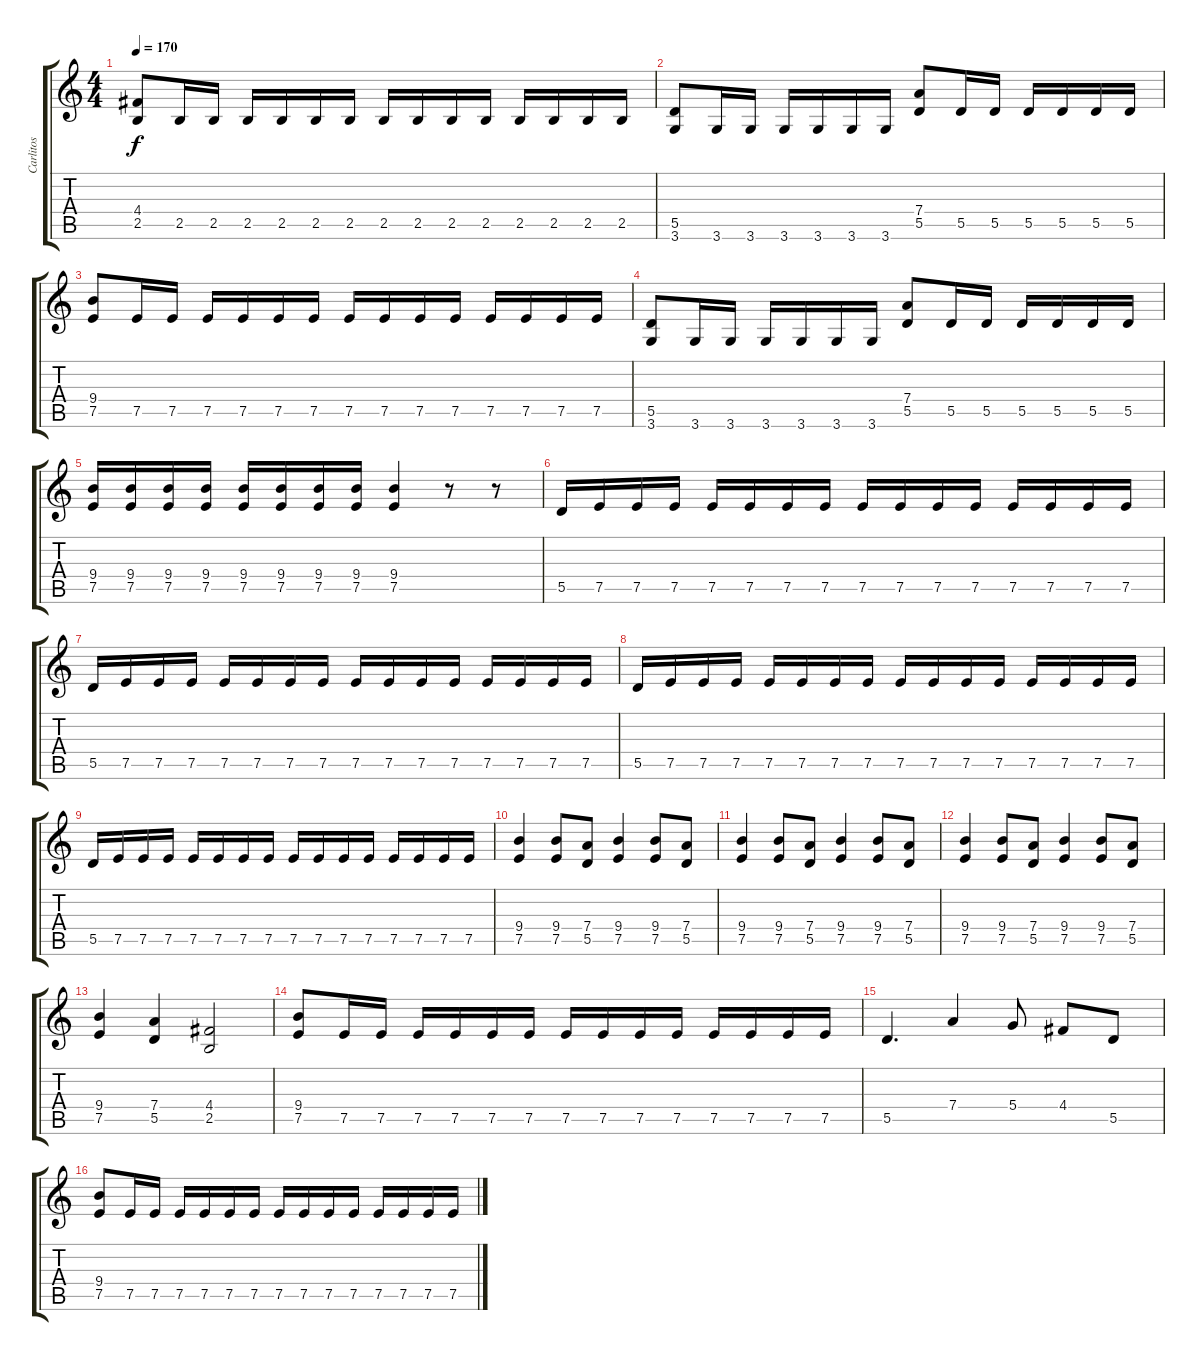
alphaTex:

\track ("Carlitos" "Carlitos") {instrument overdrivenguitar}
\staff {score tabs}
\tuning (E4 B3 G3 D3 A2 E2) {hide}
\ts (4 4)
\tempo 170
\clef g2
\ks c
(4.4 2.5).8{dy f} 2.5.16 2.5.16 2.5.16 2.5.16 2.5.16 2.5.16 2.5.16 2.5.16 2.5.16 2.5.16 2.5.16 2.5.16 2.5.16 2.5.16 |
(5.5 3.6).8 3.6.16 3.6.16 3.6.16 3.6.16 3.6.16 3.6.16 (7.4 5.5).8 5.5.16 5.5.16 5.5.16 5.5.16 5.5.16 5.5.16 |
(9.4 7.5).8 7.5.16 7.5.16 7.5.16 7.5.16 7.5.16 7.5.16 7.5.16 7.5.16 7.5.16 7.5.16 7.5.16 7.5.16 7.5.16 7.5.16 |
(5.5 3.6).8 3.6.16 3.6.16 3.6.16 3.6.16 3.6.16 3.6.16 (7.4 5.5).8 5.5.16 5.5.16 5.5.16 5.5.16 5.5.16 5.5.16 |
(9.4 7.5).16 (9.4 7.5).16 (9.4 7.5).16 (9.4 7.5).16 (9.4 7.5).16 (9.4 7.5).16 (9.4 7.5).16 (9.4 7.5).16 (9.4 7.5).4 r.8 r.8 |
5.5.16 7.5.16 7.5.16 7.5.16 7.5.16 7.5.16 7.5.16 7.5.16 7.5.16 7.5.16 7.5.16 7.5.16 7.5.16 7.5.16 7.5.16 7.5.16 |
5.5.16 7.5.16 7.5.16 7.5.16 7.5.16 7.5.16 7.5.16 7.5.16 7.5.16 7.5.16 7.5.16 7.5.16 7.5.16 7.5.16 7.5.16 7.5.16 |
5.5.16 7.5.16 7.5.16 7.5.16 7.5.16 7.5.16 7.5.16 7.5.16 7.5.16 7.5.16 7.5.16 7.5.16 7.5.16 7.5.16 7.5.16 7.5.16 |
5.5.16 7.5.16 7.5.16 7.5.16 7.5.16 7.5.16 7.5.16 7.5.16 7.5.16 7.5.16 7.5.16 7.5.16 7.5.16 7.5.16 7.5.16 7.5.16 |
(9.4 7.5).4 (9.4 7.5).8 (7.4 5.5).8 (9.4 7.5).4 (9.4 7.5).8 (7.4 5.5).8 |
(9.4 7.5).4 (9.4 7.5).8 (7.4 5.5).8 (9.4 7.5).4 (9.4 7.5).8 (7.4 5.5).8 |
(9.4 7.5).4 (9.4 7.5).8 (7.4 5.5).8 (9.4 7.5).4 (9.4 7.5).8 (7.4 5.5).8 |
(9.4 7.5).4 (7.4 5.5).4 (4.4 2.5).2 |
(9.4 7.5).8 7.5.16 7.5.16 7.5.16 7.5.16 7.5.16 7.5.16 7.5.16 7.5.16 7.5.16 7.5.16 7.5.16 7.5.16 7.5.16 7.5.16 |
5.5.4{d} 7.4.4 5.4.8 4.4.8 5.5.8 |
(9.4 7.5).8 7.5.16 7.5.16 7.5.16 7.5.16 7.5.16 7.5.16 7.5.16 7.5.16 7.5.16 7.5.16 7.5.16 7.5.16 7.5.16 7.5.16
